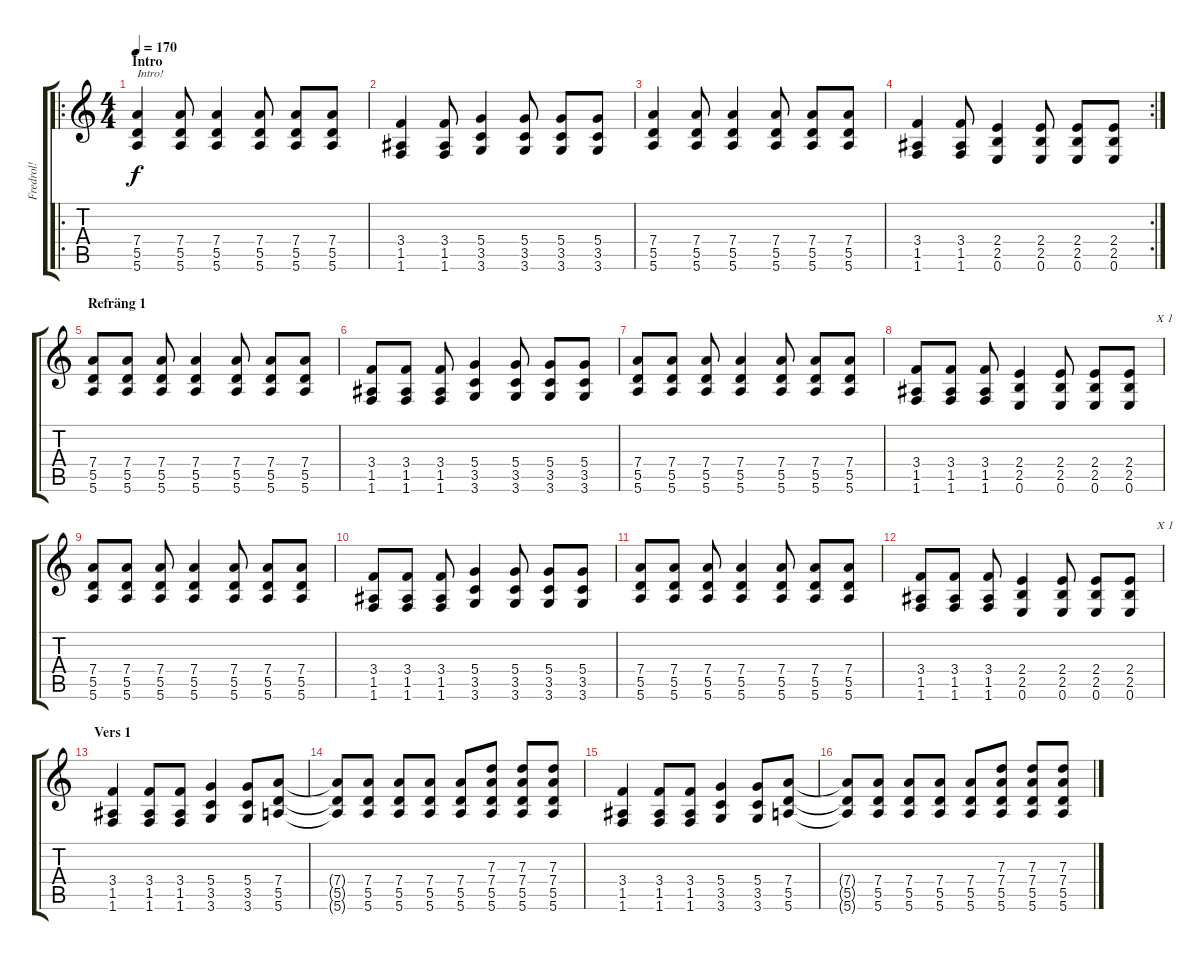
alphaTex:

\track ("Fredrol!" "Fredrol!") {instrument acousticguitarnylon}
\staff {score tabs}
\tuning (E4 B3 G3 D3 A2 E2) {hide}
\ro
\ts (4 4)
\section ("" "Intro")
\tempo 170
\clef g2
\ks c
(7.4 5.5 5.6).4{txt "Intro!" dy f instrument acousticguitarnylon} (7.4 5.5 5.6).8 (7.4 5.5 5.6).4 (7.4 5.5 5.6).8 (7.4 5.5 5.6).8 (7.4 5.5 5.6).8 |
(3.4 1.5 1.6).4 (3.4 1.5 1.6).8 (5.4 3.5 3.6).4 (5.4 3.5 3.6).8 (5.4 3.5 3.6).8 (5.4 3.5 3.6).8 |
(7.4 5.5 5.6).4 (7.4 5.5 5.6).8 (7.4 5.5 5.6).4 (7.4 5.5 5.6).8 (7.4 5.5 5.6).8 (7.4 5.5 5.6).8 |
\rc 2
(3.4 1.5 1.6).4 (3.4 1.5 1.6).8 (2.4 2.5 0.6).4 (2.4 2.5 0.6).8 (2.4 2.5 0.6).8 (2.4 2.5 0.6).8 |
\section ("" "Refräng 1")
(7.4 5.5 5.6).8 (7.4 5.5 5.6).8 (7.4 5.5 5.6).8 (7.4 5.5 5.6).4 (7.4 5.5 5.6).8 (7.4 5.5 5.6).8 (7.4 5.5 5.6).8 |
(3.4 1.5 1.6).8 (3.4 1.5 1.6).8 (3.4 1.5 1.6).8 (5.4 3.5 3.6).4 (5.4 3.5 3.6).8 (5.4 3.5 3.6).8 (5.4 3.5 3.6).8 |
(7.4 5.5 5.6).8 (7.4 5.5 5.6).8 (7.4 5.5 5.6).8 (7.4 5.5 5.6).4 (7.4 5.5 5.6).8 (7.4 5.5 5.6).8 (7.4 5.5 5.6).8 |
(3.4 1.5 1.6).8 (3.4 1.5 1.6).8 (3.4 1.5 1.6).8 (2.4 2.5 0.6).4 (2.4 2.5 0.6).8 (2.4 2.5 0.6).8 (2.4 2.5 0.6).8{txt "         X 1"} |
(7.4 5.5 5.6).8 (7.4 5.5 5.6).8 (7.4 5.5 5.6).8 (7.4 5.5 5.6).4 (7.4 5.5 5.6).8 (7.4 5.5 5.6).8 (7.4 5.5 5.6).8 |
(3.4 1.5 1.6).8 (3.4 1.5 1.6).8 (3.4 1.5 1.6).8 (5.4 3.5 3.6).4 (5.4 3.5 3.6).8 (5.4 3.5 3.6).8 (5.4 3.5 3.6).8 |
(7.4 5.5 5.6).8 (7.4 5.5 5.6).8 (7.4 5.5 5.6).8 (7.4 5.5 5.6).4 (7.4 5.5 5.6).8 (7.4 5.5 5.6).8 (7.4 5.5 5.6).8 |
(3.4 1.5 1.6).8 (3.4 1.5 1.6).8 (3.4 1.5 1.6).8 (2.4 2.5 0.6).4 (2.4 2.5 0.6).8 (2.4 2.5 0.6).8 (2.4 2.5 0.6).8{txt "         X 1"} |
\section ("" "Vers 1")
(3.4 1.5 1.6).4 (3.4 1.5 1.6).8 (3.4 1.5 1.6).8 (5.4 3.5 3.6).4 (5.4 3.5 3.6).8 (7.4 5.5 5.6).8 |
(7.4{t} 5.5{t} 5.6{t}).8 (7.4 5.5 5.6).8 (7.4 5.5 5.6).8 (7.4 5.5 5.6).8 (7.4 5.5 5.6).8 (7.3 7.4 5.5 5.6).8 (7.3 7.4 5.5 5.6).8 (7.3 7.4 5.5 5.6).8 |
(3.4 1.5 1.6).4 (3.4 1.5 1.6).8 (3.4 1.5 1.6).8 (5.4 3.5 3.6).4 (5.4 3.5 3.6).8 (7.4 5.5 5.6).8 |
(7.4{t} 5.5{t} 5.6{t}).8 (7.4 5.5 5.6).8 (7.4 5.5 5.6).8 (7.4 5.5 5.6).8 (7.4 5.5 5.6).8 (7.3 7.4 5.5 5.6).8 (7.3 7.4 5.5 5.6).8 (7.3 7.4 5.5 5.6).8
